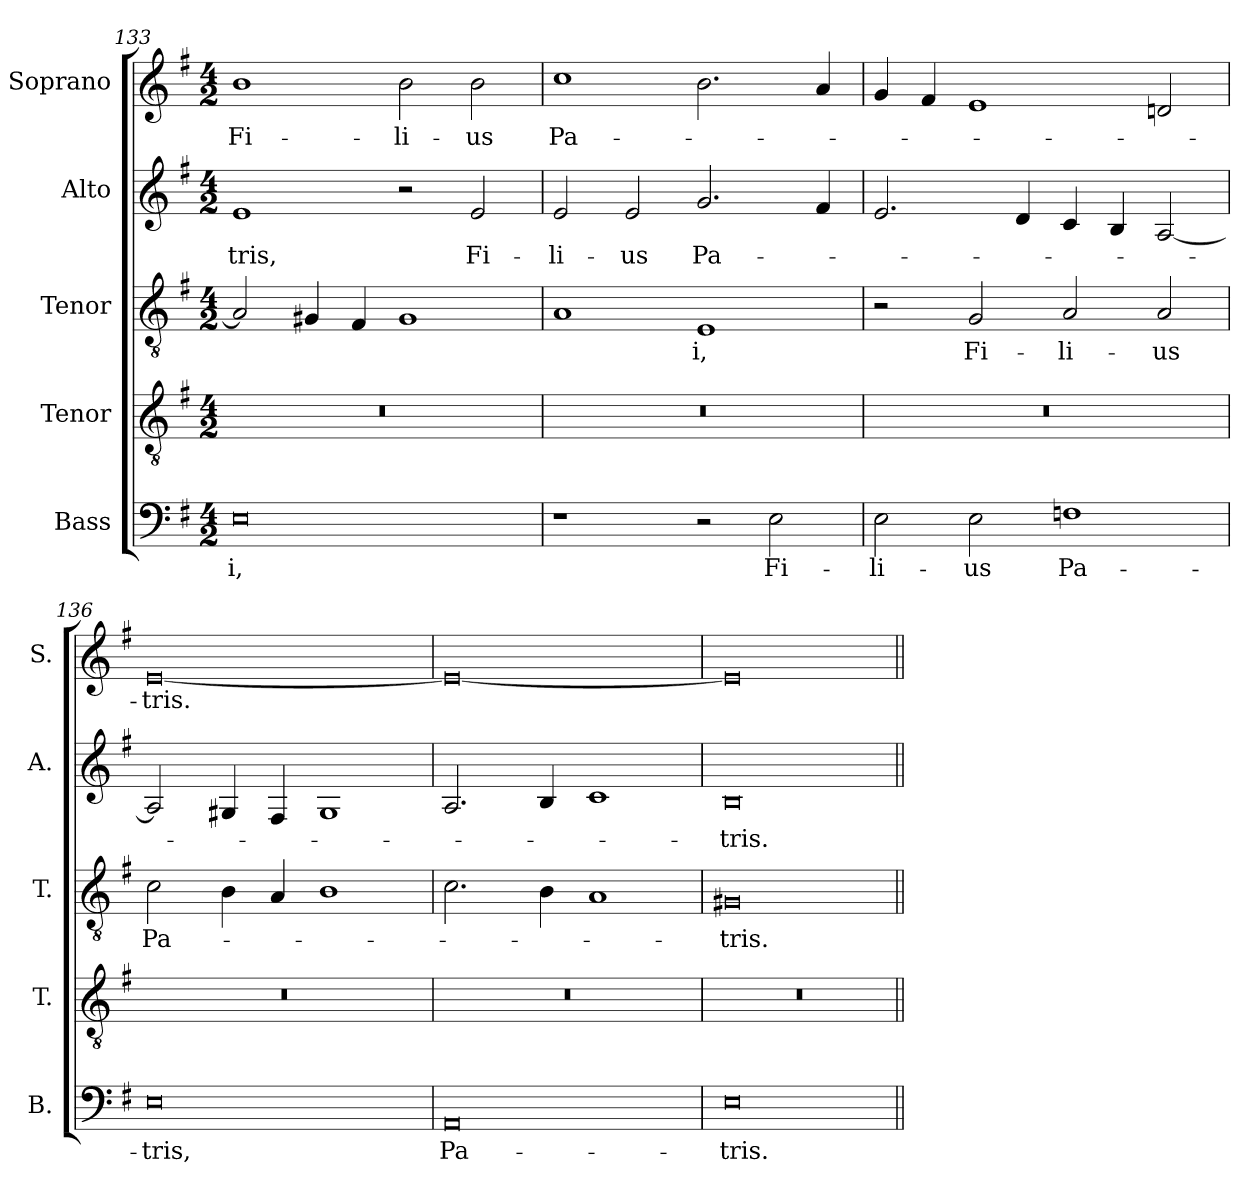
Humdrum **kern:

**kern	**text	**kern	**kern	**text	**kern	**text	**kern	**text
*part5	*part5	*part4	*part3	*part3	*part2	*part2	*part1	*part1
*staff5	*staff5	*staff4	*staff3	*staff3	*staff2	*staff2	*staff1	*staff1
*I"Bass	*	*I"Tenor	*I"Tenor	*	*I"Alto	*	*I"Soprano	*
*I'B.	*	*I'T.	*I'T.	*	*I'A.	*	*I'S.	*
!!LO:LB:g=z
*clefF4	*	*clefGv2	*clefGv2	*	*clefG2	*	*clefG2	*
*	*	*ITrd7c12	*ITrd7c12	*	*	*	*	*
*k[f#]	*	*k[f#]	*k[f#]	*	*k[f#]	*	*k[f#]	*
*G:	*	*G:	*G:	*	*G:	*	*G:	*
*M4/2	*	*M4/2	*M4/2	*	*M4/2	*	*M4/2	*
=133	=133	=133	=133	=133	=133	=133	=133	=133
!	!LO:LY:b:color=#000000	!LO:N:vis=1	!	!	!	!	!	!
!	!	!	!	!	!	!LO:LY:b:color=#000000	!	!
!	!	!	!	!	!	!	!	!LO:LY:b:color=#000000
0Ei	-i,	0r	2AAi/]	.	1ei	-tris,	1bi	Fi-
.	.	.	4GG#Xi/	.	.	.	.	.
.	.	.	4FF#i/	.	.	.	.	.
!	!	!	!	!	!	!	!	!LO:LY:b:color=#000000
.	.	.	1GG#i	.	2r	.	2bi\	-li-
!	!	!	!	!	!	!LO:LY:b:color=#000000	!	!
!	!	!	!	!	!	!	!	!LO:LY:b:color=#000000
.	.	.	.	.	2ei/	Fi-	2bi\	-us
=134	=134	=134	=134	=134	=134	=134	=134	=134
!	!	!LO:N:vis=1	!	!	!	!	!	!
!	!	!	!	!	!	!LO:LY:b:color=#000000	!	!
!	!	!	!	!	!	!	!	!LO:LY:b:color=#000000
1r	.	0r	1AAi	.	2ei/	-li-	1cci	Pa-
!	!	!	!	!	!	!LO:LY:b:color=#000000	!	!
.	.	.	.	.	2ei/	-us	.	.
!	!	!	!	!LO:LY:b:color=#000000	!	!	!	!
!	!	!	!	!	!	!LO:LY:b:color=#000000	!	!
2r	.	.	1EEi	-i,	2.gi/	Pa-	2.bi\	.
!	!LO:LY:b:color=#000000	!	!	!	!	!	!	!
2Ei\	Fi-	.	.	.	.	.	.	.
.	.	.	.	.	4f#i/	.	4ai/	.
=135	=135	=135	=135	=135	=135	=135	=135	=135
!	!LO:LY:b:color=#000000	!LO:N:vis=1	!	!	!	!	!	!
2Ei\	-li-	0r	2r	.	2.ei/	.	4gi/	.
.	.	.	.	.	.	.	4f#i/	.
!	!LO:LY:b:color=#000000	!	!	!	!	!	!	!
!	!	!	!	!LO:LY:b:color=#000000	!	!	!	!
2Ei\	-us	.	2GGi/	Fi-	.	.	1ei	.
.	.	.	.	.	4di/	.	.	.
!	!LO:LY:b:color=#000000	!	!	!	!	!	!	!
!	!	!	!	!LO:LY:b:color=#000000	!	!	!	!
1Fni	Pa-	.	2AAi/	-li-	4ci/	.	.	.
.	.	.	.	.	4Bi/	.	.	.
!	!	!	!	!LO:LY:b:color=#000000	!	!	!	!
.	.	.	2AAi/	-us	[2Ai/	.	2dni/	.
=136	=136	=136	=136	=136	=136	=136	=136	=136
!	!LO:LY:b:color=#000000	!LO:N:vis=1	!	!	!	!	!	!
!	!	!	!	!LO:LY:b:color=#000000	!	!	!	!
!	!	!	!	!	!	!	!	!LO:LY:b:color=#000000
0Ei	-tris,	0r	2Ci\	Pa-	2Ai/]	.	[0ei	-tris.
.	.	.	4BBi\	.	4G#Xi/	.	.	.
.	.	.	4AAi/	.	4F#i/	.	.	.
.	.	.	1BBi	.	1G#i	.	.	.
=137	=137	=137	=137	=137	=137	=137	=137	=137
!	!LO:LY:b:color=#000000	!LO:N:vis=1	!	!	!	!	!	!
0AAi	Pa-	0r	2.Ci\	.	2.Ai/	.	0ei_	.
.	.	.	4BBi\	.	4Bi/	.	.	.
.	.	.	1AAi	.	1ci	.	.	.
=138	=138	=138	=138	=138	=138	=138	=138	=138
!	!LO:LY:b:color=#000000	!LO:N:vis=1	!	!	!	!	!	!
!	!	!	!	!LO:LY:b:color=#000000	!	!	!	!
!	!	!	!	!	!	!LO:LY:b:color=#000000	!	!
0Ei	-tris.	0r	0GG#Xi	-tris.	0Bi	-tris.	0ei]	.
=||	=||	=||	=||	=||	=||	=||	=||	=||
*-	*-	*-	*-	*-	*-	*-	*-	*-
